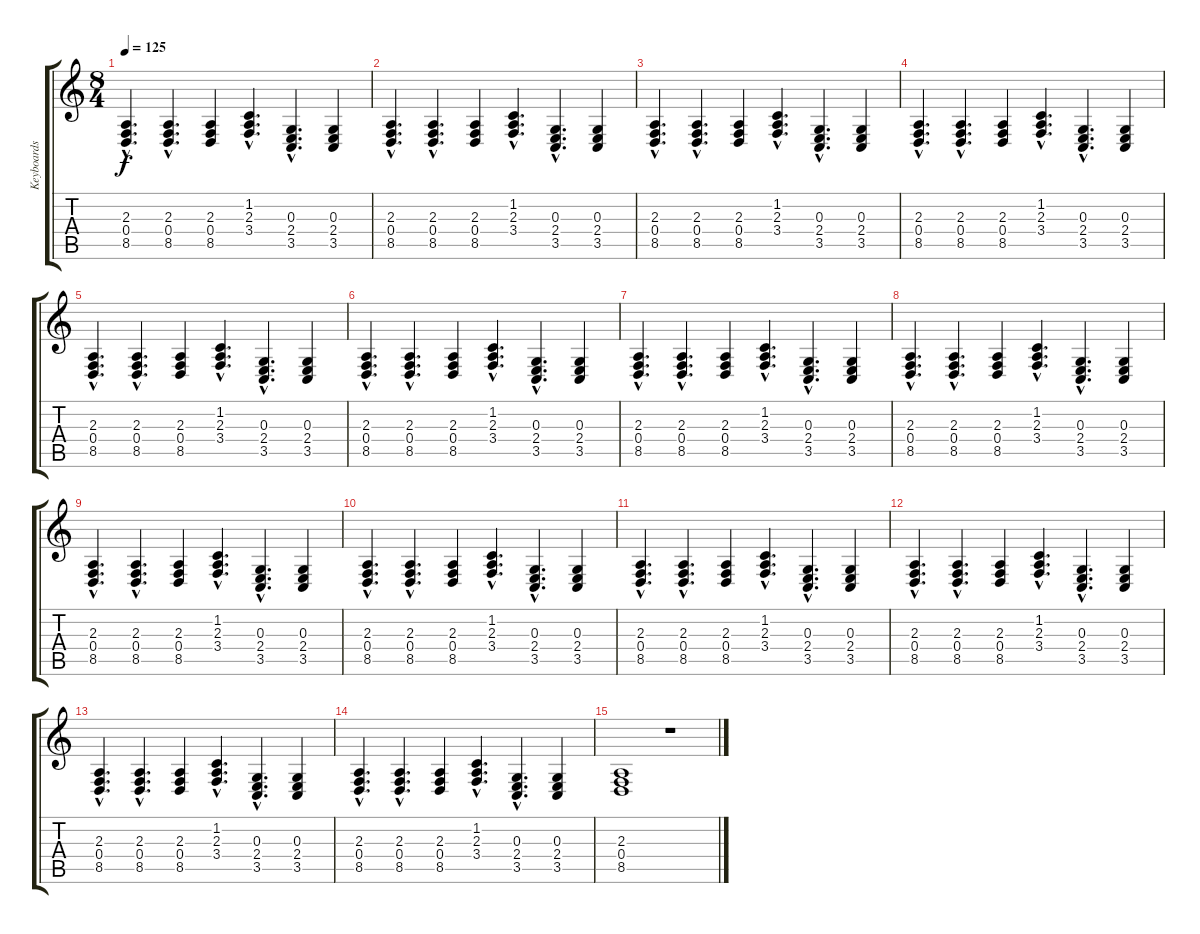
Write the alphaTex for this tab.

\track ("Keyboards" "Keyboards") {instrument stringensemble1}
\staff {score tabs}
\tuning (E4 B3 G3 D3 A2 E2) {hide}
\ts (8 4)
\tempo 125
\clef g2
\ks c
(2.3{hac} 0.4{hac} 8.5{hac}).4{d dy f} (2.3{hac} 0.4{hac} 8.5{hac}).4{d} (2.3 0.4 8.5).4 (1.2{hac} 2.3{hac} 3.4{hac}).4{d} (0.3{hac} 2.4{hac} 3.5{hac}).4{d} (0.3 2.4 3.5).4 |
(2.3{hac} 0.4{hac} 8.5{hac}).4{d} (2.3{hac} 0.4{hac} 8.5{hac}).4{d} (2.3 0.4 8.5).4 (1.2{hac} 2.3{hac} 3.4{hac}).4{d} (0.3{hac} 2.4{hac} 3.5{hac}).4{d} (0.3 2.4 3.5).4 |
(2.3{hac} 0.4{hac} 8.5{hac}).4{d} (2.3{hac} 0.4{hac} 8.5{hac}).4{d} (2.3 0.4 8.5).4 (1.2{hac} 2.3{hac} 3.4{hac}).4{d} (0.3{hac} 2.4{hac} 3.5{hac}).4{d} (0.3 2.4 3.5).4 |
(2.3{hac} 0.4{hac} 8.5{hac}).4{d} (2.3{hac} 0.4{hac} 8.5{hac}).4{d} (2.3 0.4 8.5).4 (1.2{hac} 2.3{hac} 3.4{hac}).4{d} (0.3{hac} 2.4{hac} 3.5{hac}).4{d} (0.3 2.4 3.5).4 |
(2.3{hac} 0.4{hac} 8.5{hac}).4{d} (2.3{hac} 0.4{hac} 8.5{hac}).4{d} (2.3 0.4 8.5).4 (1.2{hac} 2.3{hac} 3.4{hac}).4{d} (0.3{hac} 2.4{hac} 3.5{hac}).4{d} (0.3 2.4 3.5).4 |
(2.3{hac} 0.4{hac} 8.5{hac}).4{d} (2.3{hac} 0.4{hac} 8.5{hac}).4{d} (2.3 0.4 8.5).4 (1.2{hac} 2.3{hac} 3.4{hac}).4{d} (0.3{hac} 2.4{hac} 3.5{hac}).4{d} (0.3 2.4 3.5).4 |
(2.3{hac} 0.4{hac} 8.5{hac}).4{d} (2.3{hac} 0.4{hac} 8.5{hac}).4{d} (2.3 0.4 8.5).4 (1.2{hac} 2.3{hac} 3.4{hac}).4{d} (0.3{hac} 2.4{hac} 3.5{hac}).4{d} (0.3 2.4 3.5).4 |
(2.3{hac} 0.4{hac} 8.5{hac}).4{d} (2.3{hac} 0.4{hac} 8.5{hac}).4{d} (2.3 0.4 8.5).4 (1.2{hac} 2.3{hac} 3.4{hac}).4{d} (0.3{hac} 2.4{hac} 3.5{hac}).4{d} (0.3 2.4 3.5).4 |
(2.3{hac} 0.4{hac} 8.5{hac}).4{d} (2.3{hac} 0.4{hac} 8.5{hac}).4{d} (2.3 0.4 8.5).4 (1.2{hac} 2.3{hac} 3.4{hac}).4{d} (0.3{hac} 2.4{hac} 3.5{hac}).4{d} (0.3 2.4 3.5).4 |
(2.3{hac} 0.4{hac} 8.5{hac}).4{d} (2.3{hac} 0.4{hac} 8.5{hac}).4{d} (2.3 0.4 8.5).4 (1.2{hac} 2.3{hac} 3.4{hac}).4{d} (0.3{hac} 2.4{hac} 3.5{hac}).4{d} (0.3 2.4 3.5).4 |
(2.3{hac} 0.4{hac} 8.5{hac}).4{d} (2.3{hac} 0.4{hac} 8.5{hac}).4{d} (2.3 0.4 8.5).4 (1.2{hac} 2.3{hac} 3.4{hac}).4{d} (0.3{hac} 2.4{hac} 3.5{hac}).4{d} (0.3 2.4 3.5).4 |
(2.3{hac} 0.4{hac} 8.5{hac}).4{d} (2.3{hac} 0.4{hac} 8.5{hac}).4{d} (2.3 0.4 8.5).4 (1.2{hac} 2.3{hac} 3.4{hac}).4{d} (0.3{hac} 2.4{hac} 3.5{hac}).4{d} (0.3 2.4 3.5).4 |
(2.3{hac} 0.4{hac} 8.5{hac}).4{d} (2.3{hac} 0.4{hac} 8.5{hac}).4{d} (2.3 0.4 8.5).4 (1.2{hac} 2.3{hac} 3.4{hac}).4{d} (0.3{hac} 2.4{hac} 3.5{hac}).4{d} (0.3 2.4 3.5).4 |
(2.3{hac} 0.4{hac} 8.5{hac}).4{d} (2.3{hac} 0.4{hac} 8.5{hac}).4{d} (2.3 0.4 8.5).4 (1.2{hac} 2.3{hac} 3.4{hac}).4{d} (0.3{hac} 2.4{hac} 3.5{hac}).4{d} (0.3 2.4 3.5).4 |
(2.3 0.4 8.5).1 r.1
